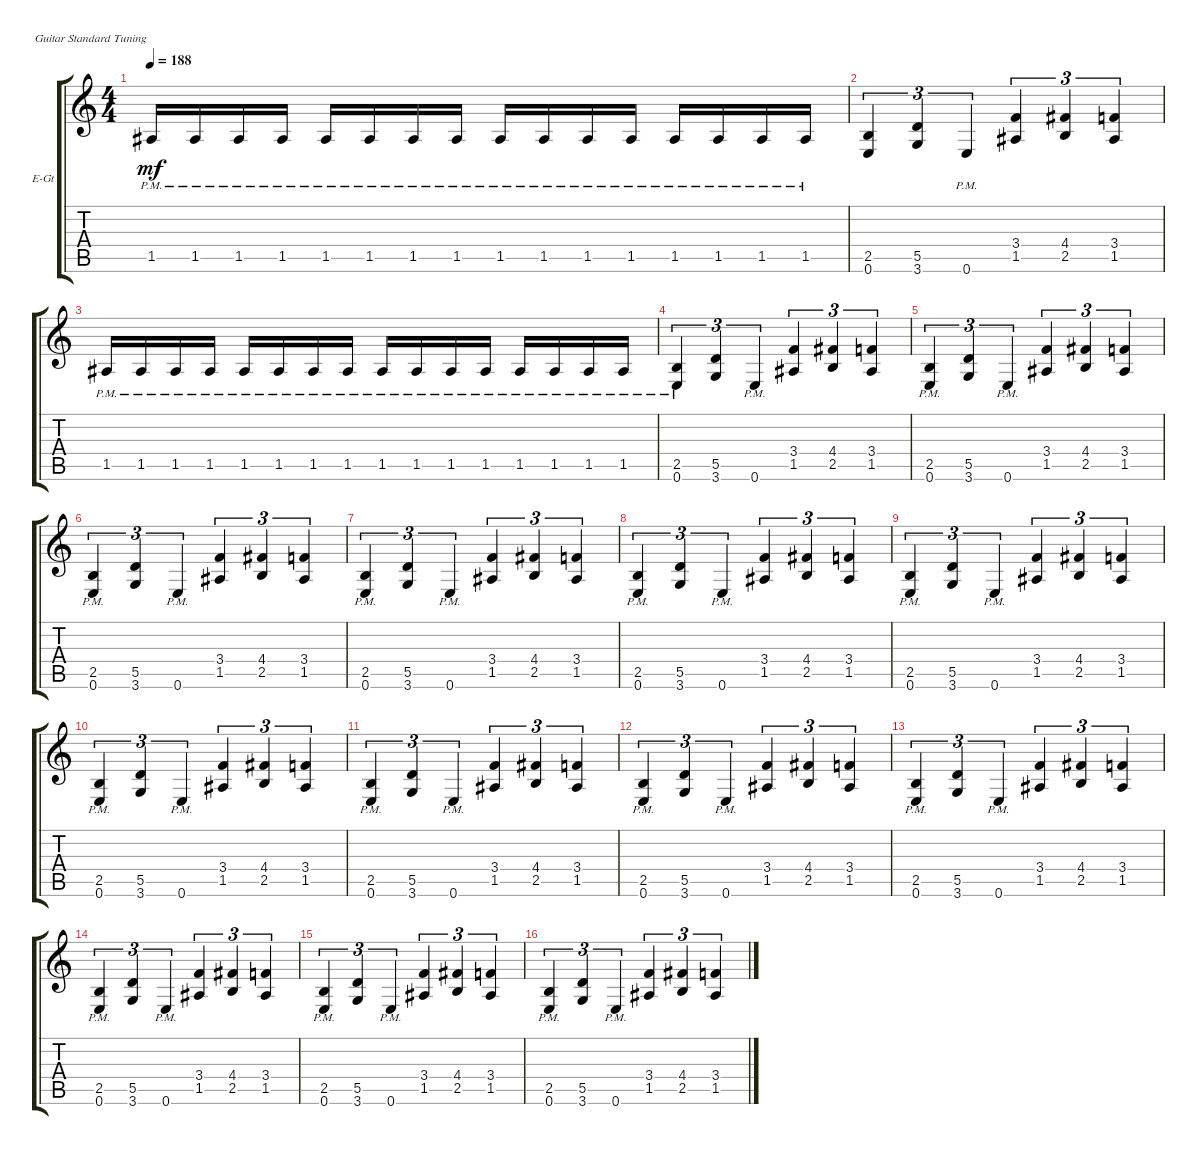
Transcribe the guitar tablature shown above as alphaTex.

\bracketExtendMode groupsimilarinstruments
\firstSystemTrackNameOrientation horizontal
\otherSystemsTrackNameOrientation horizontal
\track ("Gtr Dist 2" "E-Gt") {instrument overdrivenguitar}
\staff {score tabs}
\tuning (E4 B3 G3 D3 A2 E2)
\ts (4 4)
\tempo 188
\clef g2
\ks c
1.5{pm}.16{dy mf} 1.5{pm}.16 1.5{pm}.16 1.5{pm}.16 1.5{pm}.16 1.5{pm}.16 1.5{pm}.16 1.5{pm}.16 1.5{pm}.16 1.5{pm}.16 1.5{pm}.16 1.5{pm}.16 1.5{pm}.16 1.5{pm}.16 1.5{pm}.16 1.5{pm}.16 |
(2.5 0.6).4{tu (3 2)} (5.5 3.6).4{tu (3 2)} 0.6{pm}.4{tu (3 2)} (3.4 1.5).4{tu (3 2)} (4.4 2.5).4{tu (3 2)} (3.4 1.5).4{tu (3 2)} |
1.5{pm}.16 1.5{pm}.16 1.5{pm}.16 1.5{pm}.16 1.5{pm}.16 1.5{pm}.16 1.5{pm}.16 1.5{pm}.16 1.5{pm}.16 1.5{pm}.16 1.5{pm}.16 1.5{pm}.16 1.5{pm}.16 1.5{pm}.16 1.5{pm}.16 1.5{pm}.16 |
(2.5{pm} 0.6{pm}).4{tu (3 2)} (5.5 3.6).4{tu (3 2)} 0.6{pm}.4{tu (3 2)} (3.4 1.5).4{tu (3 2)} (4.4 2.5).4{tu (3 2)} (3.4 1.5).4{tu (3 2)} |
(2.5{pm} 0.6{pm}).4{tu (3 2)} (5.5 3.6).4{tu (3 2)} 0.6{pm}.4{tu (3 2)} (3.4 1.5).4{tu (3 2)} (4.4 2.5).4{tu (3 2)} (3.4 1.5).4{tu (3 2)} |
(2.5{pm} 0.6{pm}).4{tu (3 2)} (5.5 3.6).4{tu (3 2)} 0.6{pm}.4{tu (3 2)} (3.4 1.5).4{tu (3 2)} (4.4 2.5).4{tu (3 2)} (3.4 1.5).4{tu (3 2)} |
(2.5{pm} 0.6{pm}).4{tu (3 2)} (5.5 3.6).4{tu (3 2)} 0.6{pm}.4{tu (3 2)} (3.4 1.5).4{tu (3 2)} (4.4 2.5).4{tu (3 2)} (3.4 1.5).4{tu (3 2)} |
(2.5{pm} 0.6{pm}).4{tu (3 2)} (5.5 3.6).4{tu (3 2)} 0.6{pm}.4{tu (3 2)} (3.4 1.5).4{tu (3 2)} (4.4 2.5).4{tu (3 2)} (3.4 1.5).4{tu (3 2)} |
(2.5{pm} 0.6{pm}).4{tu (3 2)} (5.5 3.6).4{tu (3 2)} 0.6{pm}.4{tu (3 2)} (3.4 1.5).4{tu (3 2)} (4.4 2.5).4{tu (3 2)} (3.4 1.5).4{tu (3 2)} |
(2.5{pm} 0.6{pm}).4{tu (3 2)} (5.5 3.6).4{tu (3 2)} 0.6{pm}.4{tu (3 2)} (3.4 1.5).4{tu (3 2)} (4.4 2.5).4{tu (3 2)} (3.4 1.5).4{tu (3 2)} |
(2.5{pm} 0.6{pm}).4{tu (3 2)} (5.5 3.6).4{tu (3 2)} 0.6{pm}.4{tu (3 2)} (3.4 1.5).4{tu (3 2)} (4.4 2.5).4{tu (3 2)} (3.4 1.5).4{tu (3 2)} |
(2.5{pm} 0.6{pm}).4{tu (3 2)} (5.5 3.6).4{tu (3 2)} 0.6{pm}.4{tu (3 2)} (3.4 1.5).4{tu (3 2)} (4.4 2.5).4{tu (3 2)} (3.4 1.5).4{tu (3 2)} |
(2.5{pm} 0.6{pm}).4{tu (3 2)} (5.5 3.6).4{tu (3 2)} 0.6{pm}.4{tu (3 2)} (3.4 1.5).4{tu (3 2)} (4.4 2.5).4{tu (3 2)} (3.4 1.5).4{tu (3 2)} |
(2.5{pm} 0.6{pm}).4{tu (3 2)} (5.5 3.6).4{tu (3 2)} 0.6{pm}.4{tu (3 2)} (3.4 1.5).4{tu (3 2)} (4.4 2.5).4{tu (3 2)} (3.4 1.5).4{tu (3 2)} |
(2.5{pm} 0.6{pm}).4{tu (3 2)} (5.5 3.6).4{tu (3 2)} 0.6{pm}.4{tu (3 2)} (3.4 1.5).4{tu (3 2)} (4.4 2.5).4{tu (3 2)} (3.4 1.5).4{tu (3 2)} |
(2.5{pm} 0.6{pm}).4{tu (3 2)} (5.5 3.6).4{tu (3 2)} 0.6{pm}.4{tu (3 2)} (3.4 1.5).4{tu (3 2)} (4.4 2.5).4{tu (3 2)} (3.4 1.5).4{tu (3 2)}
